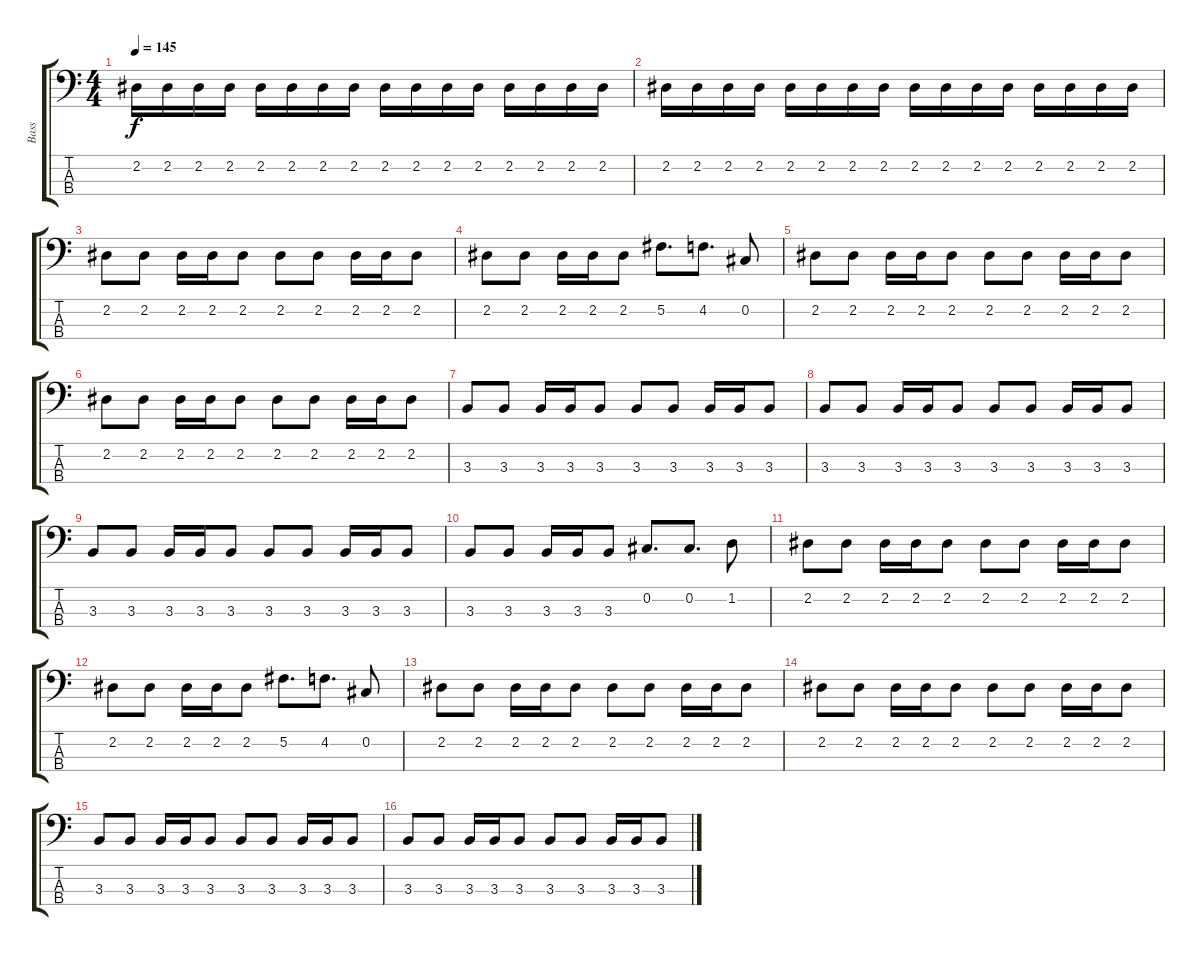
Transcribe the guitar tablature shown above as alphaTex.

\track ("Bass" "Bass") {instrument electricbassfinger}
\staff {score tabs}
\tuning (Gb2 Db2 Ab1 Eb1) {hide}
\ts (4 4)
\tempo 145
\clef f4
\ks c
2.2.16{dy f} 2.2.16 2.2.16 2.2.16 2.2.16 2.2.16 2.2.16 2.2.16 2.2.16 2.2.16 2.2.16 2.2.16 2.2.16 2.2.16 2.2.16 2.2.16 |
2.2.16 2.2.16 2.2.16 2.2.16 2.2.16 2.2.16 2.2.16 2.2.16 2.2.16 2.2.16 2.2.16 2.2.16 2.2.16 2.2.16 2.2.16 2.2.16 |
2.2.8 2.2.8 2.2.16 2.2.16 2.2.8 2.2.8 2.2.8 2.2.16 2.2.16 2.2.8 |
2.2.8 2.2.8 2.2.16 2.2.16 2.2.8 5.2.8{d} 4.2.8{d} 0.2.8 |
2.2.8 2.2.8 2.2.16 2.2.16 2.2.8 2.2.8 2.2.8 2.2.16 2.2.16 2.2.8 |
2.2.8 2.2.8 2.2.16 2.2.16 2.2.8 2.2.8 2.2.8 2.2.16 2.2.16 2.2.8 |
3.3.8 3.3.8 3.3.16 3.3.16 3.3.8 3.3.8 3.3.8 3.3.16 3.3.16 3.3.8 |
3.3.8 3.3.8 3.3.16 3.3.16 3.3.8 3.3.8 3.3.8 3.3.16 3.3.16 3.3.8 |
3.3.8 3.3.8 3.3.16 3.3.16 3.3.8 3.3.8 3.3.8 3.3.16 3.3.16 3.3.8 |
3.3.8 3.3.8 3.3.16 3.3.16 3.3.8 0.2.8{d} 0.2.8{d} 1.2.8 |
2.2.8 2.2.8 2.2.16 2.2.16 2.2.8 2.2.8 2.2.8 2.2.16 2.2.16 2.2.8 |
2.2.8 2.2.8 2.2.16 2.2.16 2.2.8 5.2.8{d} 4.2.8{d} 0.2.8 |
2.2.8 2.2.8 2.2.16 2.2.16 2.2.8 2.2.8 2.2.8 2.2.16 2.2.16 2.2.8 |
2.2.8 2.2.8 2.2.16 2.2.16 2.2.8 2.2.8 2.2.8 2.2.16 2.2.16 2.2.8 |
3.3.8 3.3.8 3.3.16 3.3.16 3.3.8 3.3.8 3.3.8 3.3.16 3.3.16 3.3.8 |
3.3.8 3.3.8 3.3.16 3.3.16 3.3.8 3.3.8 3.3.8 3.3.16 3.3.16 3.3.8
